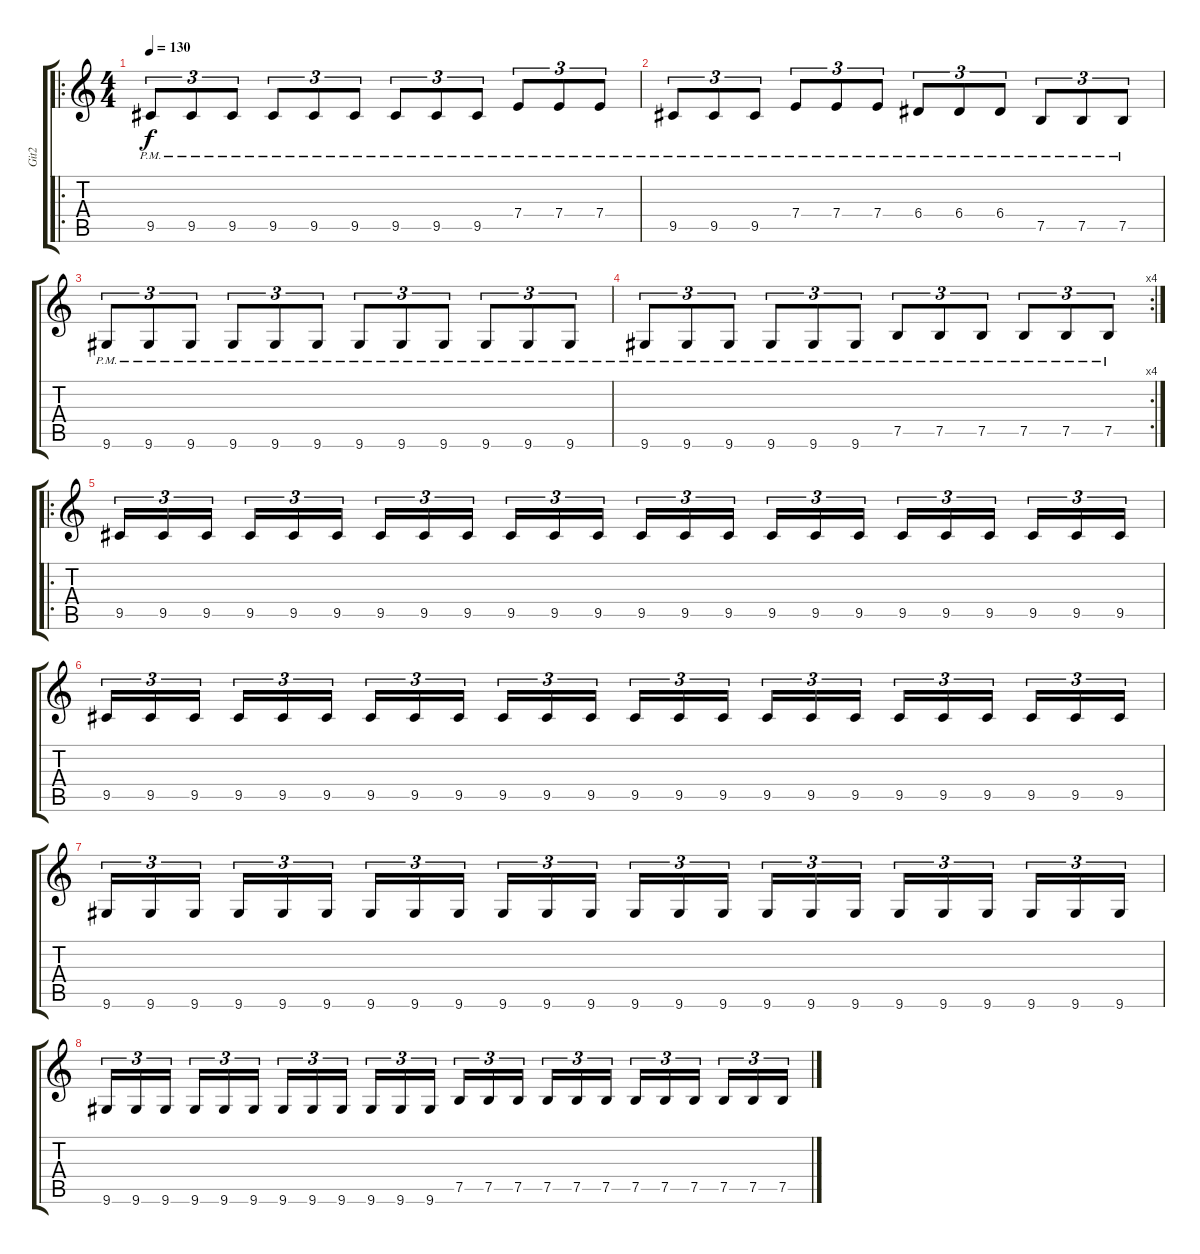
\track ("Git2" "Git2") {instrument distortionguitar}
\staff {score tabs}
\tuning (B3 Gb3 D3 A2 E2 B1) {hide}
\ro
\ts (4 4)
\tempo 130
\clef g2
\ks c
9.5{pm}.8{tu (3 2) dy f instrument distortionguitar} 9.5{pm}.8{tu (3 2)} 9.5{pm}.8{tu (3 2)} 9.5{pm}.8{tu (3 2)} 9.5{pm}.8{tu (3 2)} 9.5{pm}.8{tu (3 2)} 9.5{pm}.8{tu (3 2)} 9.5{pm}.8{tu (3 2)} 9.5{pm}.8{tu (3 2)} 7.4{pm}.8{tu (3 2)} 7.4{pm}.8{tu (3 2)} 7.4{pm}.8{tu (3 2)} |
9.5{pm}.8{tu (3 2)} 9.5{pm}.8{tu (3 2)} 9.5{pm}.8{tu (3 2)} 7.4{pm}.8{tu (3 2)} 7.4{pm}.8{tu (3 2)} 7.4{pm}.8{tu (3 2)} 6.4{pm}.8{tu (3 2)} 6.4{pm}.8{tu (3 2)} 6.4{pm}.8{tu (3 2)} 7.5{pm}.8{tu (3 2)} 7.5{pm}.8{tu (3 2)} 7.5{pm}.8{tu (3 2)} |
9.6{pm}.8{tu (3 2)} 9.6{pm}.8{tu (3 2)} 9.6{pm}.8{tu (3 2)} 9.6{pm}.8{tu (3 2)} 9.6{pm}.8{tu (3 2)} 9.6{pm}.8{tu (3 2)} 9.6{pm}.8{tu (3 2)} 9.6{pm}.8{tu (3 2)} 9.6{pm}.8{tu (3 2)} 9.6{pm}.8{tu (3 2)} 9.6{pm}.8{tu (3 2)} 9.6{pm}.8{tu (3 2)} |
\rc 4
9.6{pm}.8{tu (3 2)} 9.6{pm}.8{tu (3 2)} 9.6{pm}.8{tu (3 2)} 9.6{pm}.8{tu (3 2)} 9.6{pm}.8{tu (3 2)} 9.6{pm}.8{tu (3 2)} 7.5{pm}.8{tu (3 2)} 7.5{pm}.8{tu (3 2)} 7.5{pm}.8{tu (3 2)} 7.5{pm}.8{tu (3 2)} 7.5{pm}.8{tu (3 2)} 7.5{pm}.8{tu (3 2)} |
\ro
9.5.16{tu (3 2)} 9.5.16{tu (3 2)} 9.5.16{tu (3 2)} 9.5.16{tu (3 2)} 9.5.16{tu (3 2)} 9.5.16{tu (3 2)} 9.5.16{tu (3 2)} 9.5.16{tu (3 2)} 9.5.16{tu (3 2)} 9.5.16{tu (3 2)} 9.5.16{tu (3 2)} 9.5.16{tu (3 2)} 9.5.16{tu (3 2)} 9.5.16{tu (3 2)} 9.5.16{tu (3 2)} 9.5.16{tu (3 2)} 9.5.16{tu (3 2)} 9.5.16{tu (3 2)} 9.5.16{tu (3 2)} 9.5.16{tu (3 2)} 9.5.16{tu (3 2)} 9.5.16{tu (3 2)} 9.5.16{tu (3 2)} 9.5.16{tu (3 2)} |
9.5.16{tu (3 2)} 9.5.16{tu (3 2)} 9.5.16{tu (3 2)} 9.5.16{tu (3 2)} 9.5.16{tu (3 2)} 9.5.16{tu (3 2)} 9.5.16{tu (3 2)} 9.5.16{tu (3 2)} 9.5.16{tu (3 2)} 9.5.16{tu (3 2)} 9.5.16{tu (3 2)} 9.5.16{tu (3 2)} 9.5.16{tu (3 2)} 9.5.16{tu (3 2)} 9.5.16{tu (3 2)} 9.5.16{tu (3 2)} 9.5.16{tu (3 2)} 9.5.16{tu (3 2)} 9.5.16{tu (3 2)} 9.5.16{tu (3 2)} 9.5.16{tu (3 2)} 9.5.16{tu (3 2)} 9.5.16{tu (3 2)} 9.5.16{tu (3 2)} |
9.6.16{tu (3 2)} 9.6.16{tu (3 2)} 9.6.16{tu (3 2)} 9.6.16{tu (3 2)} 9.6.16{tu (3 2)} 9.6.16{tu (3 2)} 9.6.16{tu (3 2)} 9.6.16{tu (3 2)} 9.6.16{tu (3 2)} 9.6.16{tu (3 2)} 9.6.16{tu (3 2)} 9.6.16{tu (3 2)} 9.6.16{tu (3 2)} 9.6.16{tu (3 2)} 9.6.16{tu (3 2)} 9.6.16{tu (3 2)} 9.6.16{tu (3 2)} 9.6.16{tu (3 2)} 9.6.16{tu (3 2)} 9.6.16{tu (3 2)} 9.6.16{tu (3 2)} 9.6.16{tu (3 2)} 9.6.16{tu (3 2)} 9.6.16{tu (3 2)} |
9.6.16{tu (3 2)} 9.6.16{tu (3 2)} 9.6.16{tu (3 2)} 9.6.16{tu (3 2)} 9.6.16{tu (3 2)} 9.6.16{tu (3 2)} 9.6.16{tu (3 2)} 9.6.16{tu (3 2)} 9.6.16{tu (3 2)} 9.6.16{tu (3 2)} 9.6.16{tu (3 2)} 9.6.16{tu (3 2)} 7.5.16{tu (3 2)} 7.5.16{tu (3 2)} 7.5.16{tu (3 2)} 7.5.16{tu (3 2)} 7.5.16{tu (3 2)} 7.5.16{tu (3 2)} 7.5.16{tu (3 2)} 7.5.16{tu (3 2)} 7.5.16{tu (3 2)} 7.5.16{tu (3 2)} 7.5.16{tu (3 2)} 7.5.16{tu (3 2)}
